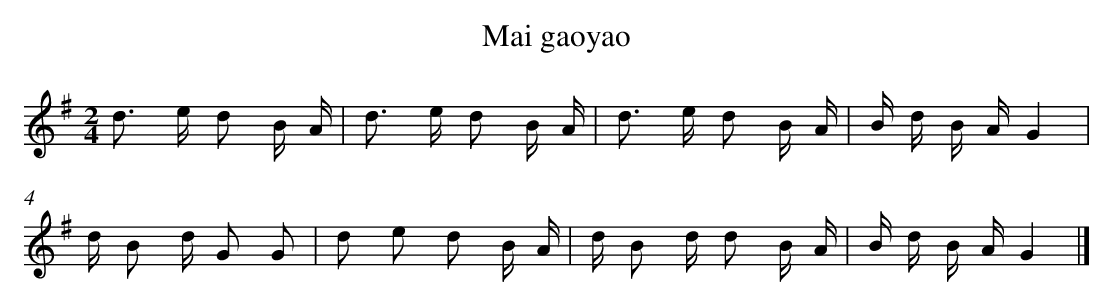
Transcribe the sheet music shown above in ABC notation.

X:1
T: Mai gaoyao
L: 1/16
M: 2/4
K: G
d2> e2 d2 B A [I:setbarnb 1]|
d2> e2 d2 B A |
d2> e2 d2 B A |
B d B AG4 |
d B2 d G2 G2 |
d2 e2 d2 B A |
d B2 d d2 B A |
B d B AG4 |]
